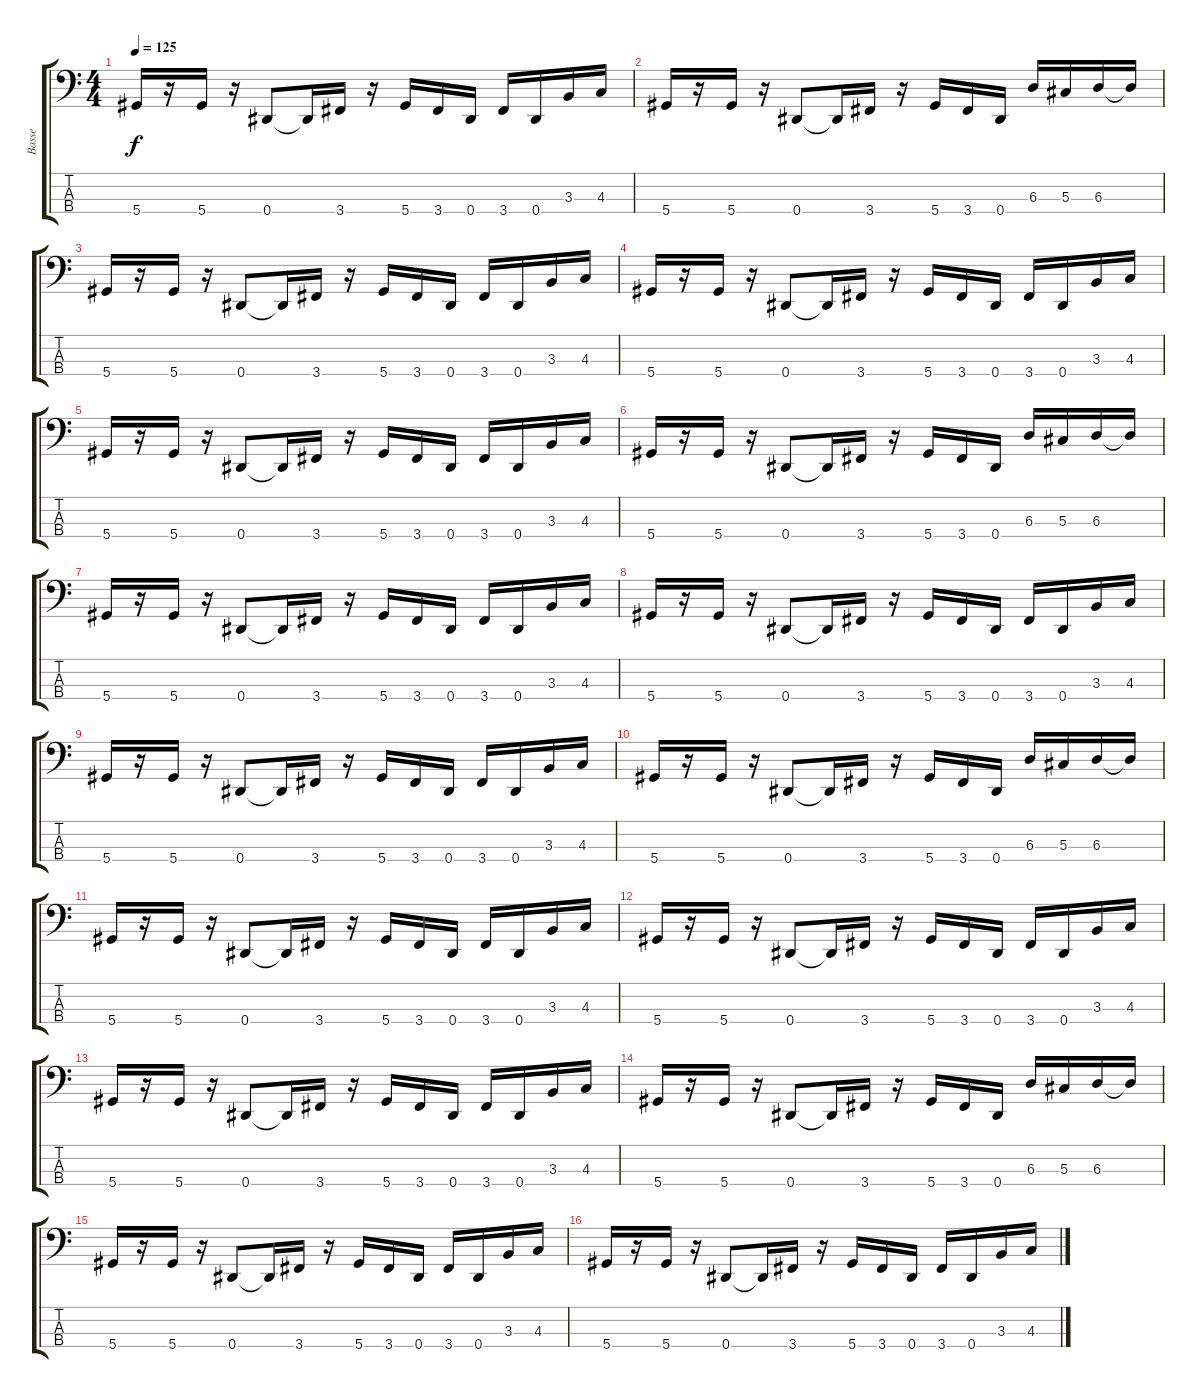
\track ("Basse" "Basse") {instrument electricbasspick}
\staff {score tabs}
\tuning (Gb2 Db2 Ab1 Eb1) {hide}
\ts (4 4)
\tempo 125
\clef f4
\ks c
5.4.16{dy f} r.16 5.4.16 r.16 0.4.8 0.4{t}.16 3.4.16 r.16 5.4.16 3.4.16 0.4.16 3.4.16 0.4.16 3.3.16 4.3.16 |
5.4.16 r.16 5.4.16 r.16 0.4.8 0.4{t}.16 3.4.16 r.16 5.4.16 3.4.16 0.4.16 6.3.16 5.3.16 6.3.16 6.3{t}.16 |
5.4.16 r.16 5.4.16 r.16 0.4.8 0.4{t}.16 3.4.16 r.16 5.4.16 3.4.16 0.4.16 3.4.16 0.4.16 3.3.16 4.3.16 |
5.4.16 r.16 5.4.16 r.16 0.4.8 0.4{t}.16 3.4.16 r.16 5.4.16 3.4.16 0.4.16 3.4.16 0.4.16 3.3.16 4.3.16 |
5.4.16 r.16 5.4.16 r.16 0.4.8 0.4{t}.16 3.4.16 r.16 5.4.16 3.4.16 0.4.16 3.4.16 0.4.16 3.3.16 4.3.16 |
5.4.16 r.16 5.4.16 r.16 0.4.8 0.4{t}.16 3.4.16 r.16 5.4.16 3.4.16 0.4.16 6.3.16 5.3.16 6.3.16 6.3{t}.16 |
5.4.16 r.16 5.4.16 r.16 0.4.8 0.4{t}.16 3.4.16 r.16 5.4.16 3.4.16 0.4.16 3.4.16 0.4.16 3.3.16 4.3.16 |
5.4.16 r.16 5.4.16 r.16 0.4.8 0.4{t}.16 3.4.16 r.16 5.4.16 3.4.16 0.4.16 3.4.16 0.4.16 3.3.16 4.3.16 |
5.4.16 r.16 5.4.16 r.16 0.4.8 0.4{t}.16 3.4.16 r.16 5.4.16 3.4.16 0.4.16 3.4.16 0.4.16 3.3.16 4.3.16 |
5.4.16 r.16 5.4.16 r.16 0.4.8 0.4{t}.16 3.4.16 r.16 5.4.16 3.4.16 0.4.16 6.3.16 5.3.16 6.3.16 6.3{t}.16 |
5.4.16 r.16 5.4.16 r.16 0.4.8 0.4{t}.16 3.4.16 r.16 5.4.16 3.4.16 0.4.16 3.4.16 0.4.16 3.3.16 4.3.16 |
5.4.16 r.16 5.4.16 r.16 0.4.8 0.4{t}.16 3.4.16 r.16 5.4.16 3.4.16 0.4.16 3.4.16 0.4.16 3.3.16 4.3.16 |
5.4.16 r.16 5.4.16 r.16 0.4.8 0.4{t}.16 3.4.16 r.16 5.4.16 3.4.16 0.4.16 3.4.16 0.4.16 3.3.16 4.3.16 |
5.4.16 r.16 5.4.16 r.16 0.4.8 0.4{t}.16 3.4.16 r.16 5.4.16 3.4.16 0.4.16 6.3.16 5.3.16 6.3.16 6.3{t}.16 |
5.4.16 r.16 5.4.16 r.16 0.4.8 0.4{t}.16 3.4.16 r.16 5.4.16 3.4.16 0.4.16 3.4.16 0.4.16 3.3.16 4.3.16 |
5.4.16 r.16 5.4.16 r.16 0.4.8 0.4{t}.16 3.4.16 r.16 5.4.16 3.4.16 0.4.16 3.4.16 0.4.16 3.3.16 4.3.16
